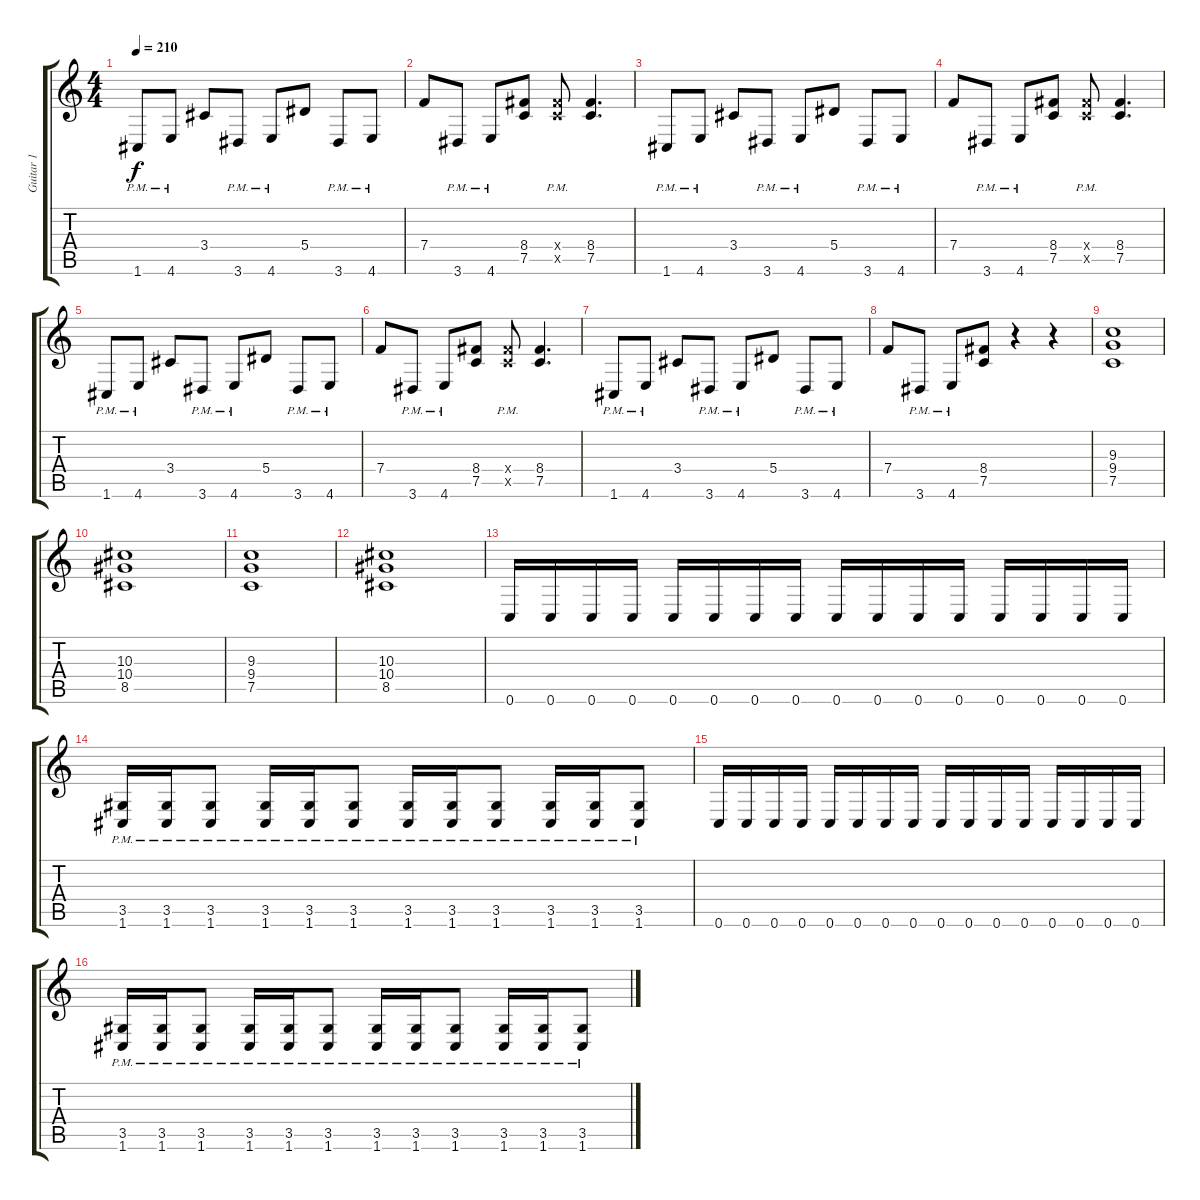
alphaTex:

\track ("Guitar 1" "Guitar 1") {instrument distortionguitar}
\staff {score tabs}
\tuning (C4 G3 Eb3 Bb2 F2 C2) {hide}
\ts (4 4)
\tempo 210
\clef g2
\ks c
1.6{pm}.8{dy f} 4.6{pm}.8 3.4.8 3.6{pm}.8 4.6{pm}.8 5.4.8 3.6{pm}.8 4.6{pm}.8 |
7.4.8 3.6{pm}.8 4.6{pm}.8 (8.4 7.5).8 (8.4{x} 7.5{pm x}).8 (8.4 7.5).4{d} |
1.6{pm}.8 4.6{pm}.8 3.4.8 3.6{pm}.8 4.6{pm}.8 5.4.8 3.6{pm}.8 4.6{pm}.8 |
7.4.8 3.6{pm}.8 4.6{pm}.8 (8.4 7.5).8 (8.4{x} 7.5{pm x}).8 (8.4 7.5).4{d} |
1.6{pm}.8 4.6{pm}.8 3.4.8 3.6{pm}.8 4.6{pm}.8 5.4.8 3.6{pm}.8 4.6{pm}.8 |
7.4.8 3.6{pm}.8 4.6{pm}.8 (8.4 7.5).8 (8.4{x} 7.5{pm x}).8 (8.4 7.5).4{d} |
1.6{pm}.8 4.6{pm}.8 3.4.8 3.6{pm}.8 4.6{pm}.8 5.4.8 3.6{pm}.8 4.6{pm}.8 |
7.4.8 3.6{pm}.8 4.6{pm}.8 (8.4 7.5).8 r.4 r.4 |
(9.3 9.4 7.5).1 |
(10.3 10.4 8.5).1 |
(9.3 9.4 7.5).1 |
(10.3 10.4 8.5).1 |
0.6.16 0.6.16 0.6.16 0.6.16 0.6.16 0.6.16 0.6.16 0.6.16 0.6.16 0.6.16 0.6.16 0.6.16 0.6.16 0.6.16 0.6.16 0.6.16 |
(3.5{pm} 1.6{pm}).16 (3.5{pm} 1.6{pm}).16 (3.5{pm} 1.6{pm}).8 (3.5{pm} 1.6{pm}).16 (3.5{pm} 1.6{pm}).16 (3.5{pm} 1.6{pm}).8 (3.5{pm} 1.6{pm}).16 (3.5{pm} 1.6{pm}).16 (3.5{pm} 1.6{pm}).8 (3.5{pm} 1.6{pm}).16 (3.5{pm} 1.6{pm}).16 (3.5{pm} 1.6{pm}).8 |
0.6.16 0.6.16 0.6.16 0.6.16 0.6.16 0.6.16 0.6.16 0.6.16 0.6.16 0.6.16 0.6.16 0.6.16 0.6.16 0.6.16 0.6.16 0.6.16 |
(3.5{pm} 1.6{pm}).16 (3.5{pm} 1.6{pm}).16 (3.5{pm} 1.6{pm}).8 (3.5{pm} 1.6{pm}).16 (3.5{pm} 1.6{pm}).16 (3.5{pm} 1.6{pm}).8 (3.5{pm} 1.6{pm}).16 (3.5{pm} 1.6{pm}).16 (3.5{pm} 1.6{pm}).8 (3.5{pm} 1.6{pm}).16 (3.5{pm} 1.6{pm}).16 (3.5{pm} 1.6{pm}).8
